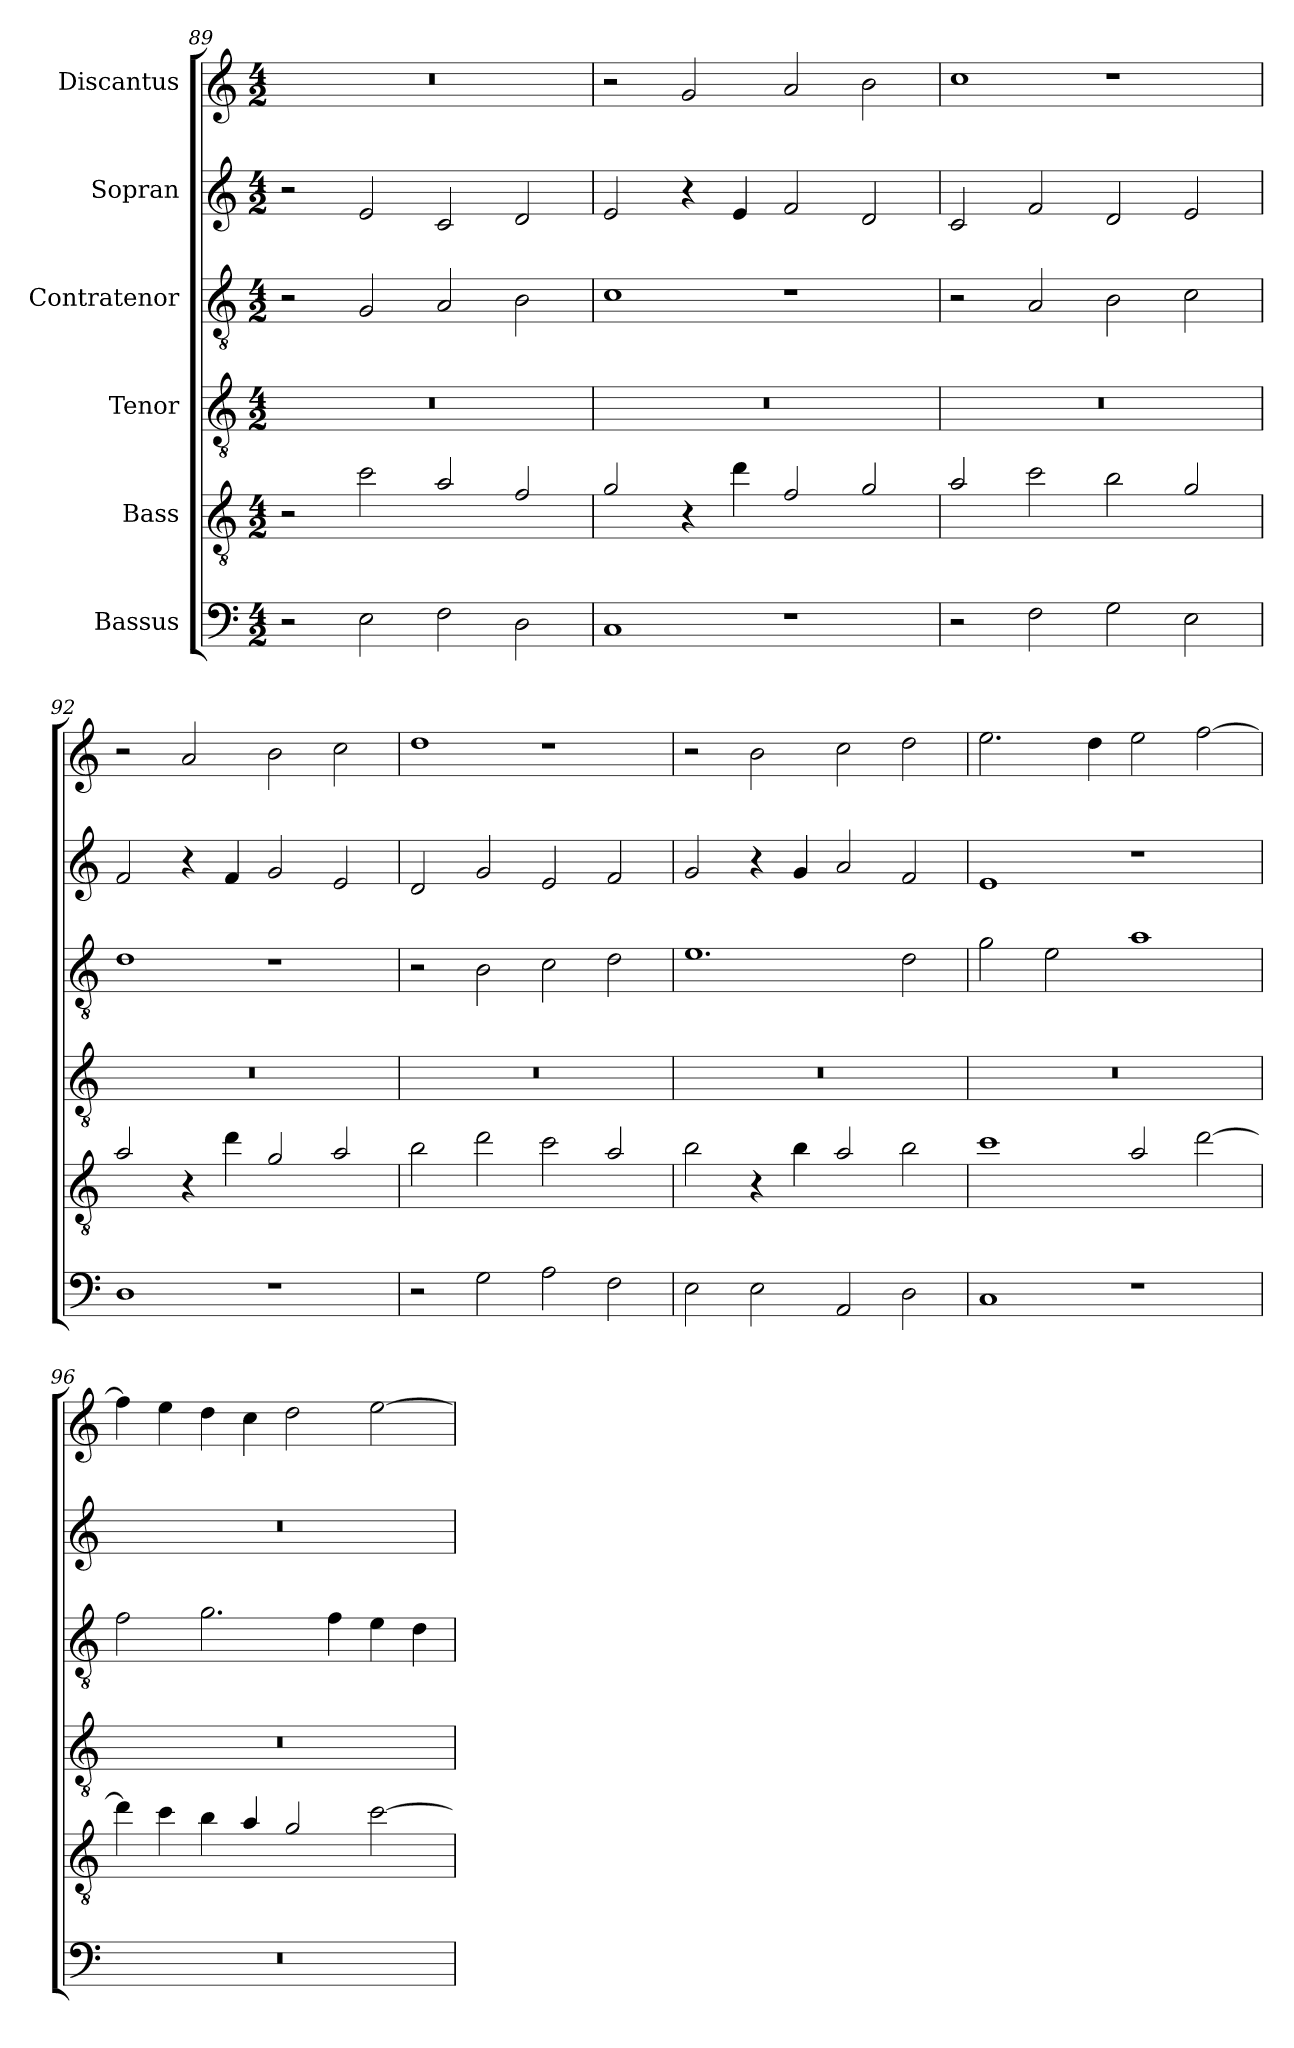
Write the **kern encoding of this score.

**kern	**kern	**kern	**kern	**kern	**kern
*part6	*part5	*part4	*part3	*part2	*part1
*staff6	*staff5	*staff4	*staff3	*staff2	*staff1
*I"Bassus	*I"Bass	*I"Tenor	*I"Contratenor	*I"Sopran	*I"Discantus
*clefF4	*clefGv2	*clefGv2	*clefGv2	*clefG2	*clefG2
*k[]	*k[]	*k[]	*k[]	*k[]	*k[]
*M4/2	*M4/2	*M4/2	*M4/2	*M4/2	*M4/2
=89	=89	=89	=89	=89	=89
2r	2r	0r	2r	2r	0r
2E\	2cc\	.	2G/	2e/	.
2F\	2a/	.	2A/	2c/	.
2D\	2f/	.	2B\	2d/	.
=90	=90	=90	=90	=90	=90
1C/	2g/	0r	1c\	2e/	2r
.	4r	.	.	4r	2g/
.	4dd\	.	.	4e/	.
1r	2f/	.	1r	2f/	2a/
.	2g/	.	.	2d/	2b\
=91	=91	=91	=91	=91	=91
2r	2a/	0r	2r	2c/	1cc\
2F\	2cc\	.	2A/	2f/	.
2G\	2b\	.	2B\	2d/	1r
2E\	2g/	.	2c\	2e/	.
=92	=92	=92	=92	=92	=92
1D\	2a/	0r	1d\	2f/	2r
.	4r	.	.	4r	2a/
.	4dd\	.	.	4f/	.
1r	2g/	.	1r	2g/	2b\
.	2a/	.	.	2e/	2cc\
=93	=93	=93	=93	=93	=93
2r	2b\	0r	2r	2d/	1dd\
2G\	2dd\	.	2B\	2g/	.
2A\	2cc\	.	2c\	2e/	1r
2F\	2a/	.	2d\	2f/	.
=94	=94	=94	=94	=94	=94
2E\	2b\	0r	1.e\	2g/	2r
2E\	4r	.	.	4r	2b\
.	4b\	.	.	4g/	.
2AA/	2a/	.	.	2a/	2cc\
2D\	2b\	.	2d\	2f/	2dd\
=95	=95	=95	=95	=95	=95
1C/	1cc\	0r	2g\	1e/	2.ee\
.	.	.	2e\	.	.
.	.	.	.	.	4dd\
1r	2a/	.	1a\	1r	2ee\
.	[2dd\	.	.	.	[2ff\
=96	=96	=96	=96	=96	=96
0r	4dd\]	0r	2f\	0r	4ff\]
.	4cc\	.	.	.	4ee\
.	4b\	.	2.g\	.	4dd\
.	4a/	.	.	.	4cc\
.	2g/	.	.	.	2dd\
.	.	.	4f\	.	.
.	[2cc\	.	4e\	.	[2ee\
.	.	.	4d\	.	.
=	=	=	=	=	=
*-	*-	*-	*-	*-	*-
